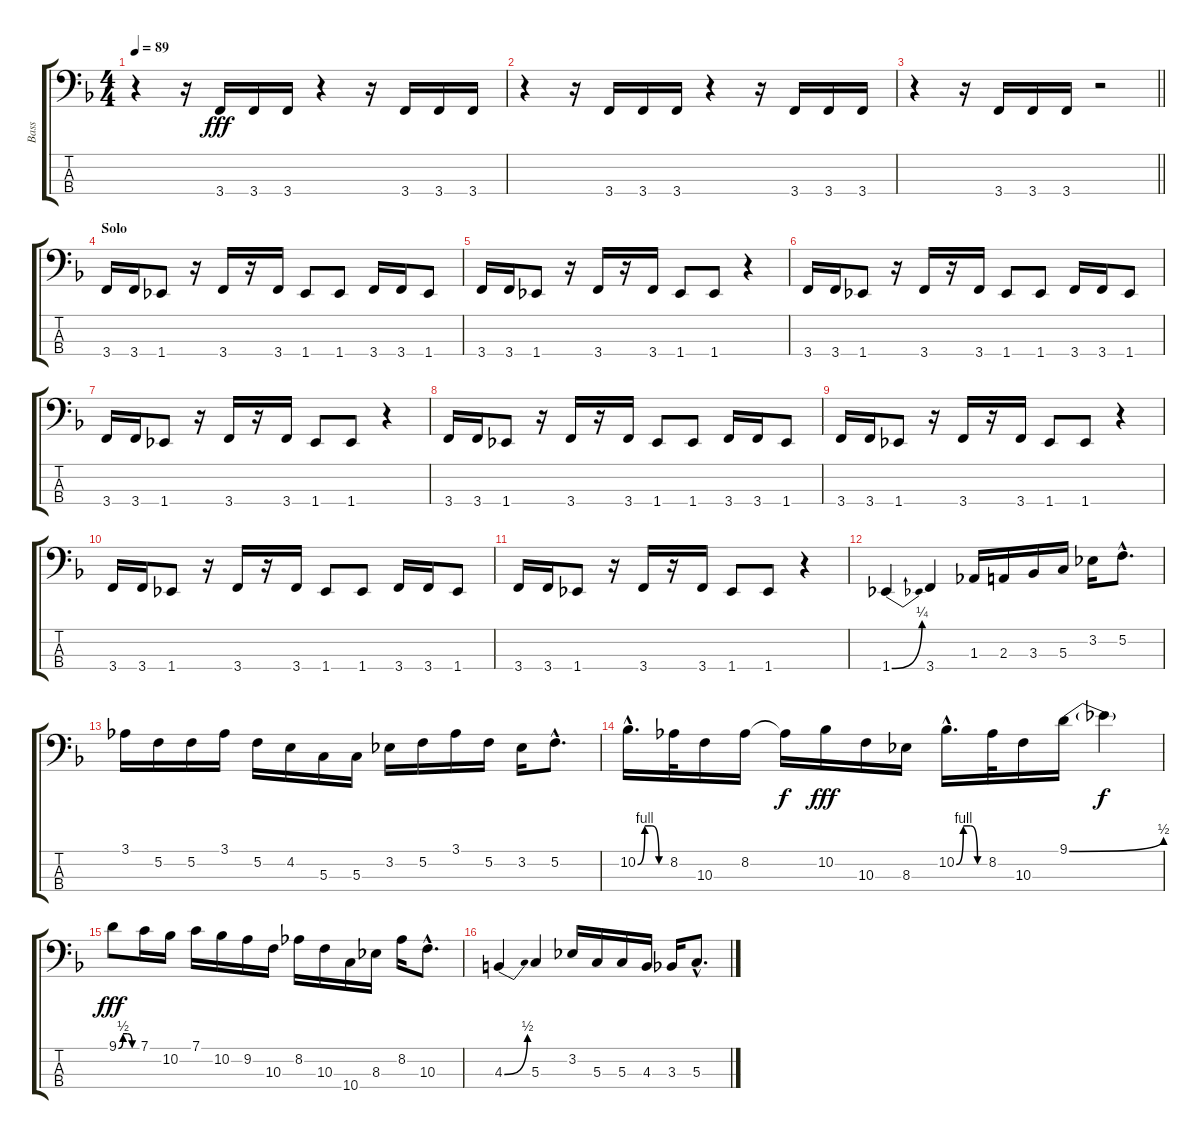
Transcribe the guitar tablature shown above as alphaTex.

\track ("Bass" "Bass") {instrument electricbassfinger}
\staff {score tabs}
\tuning (F2 C2 G1 D1) {hide}
\ts (4 4)
\tempo 89
\clef f4
\ks f
r.4{dy fff} r.16 3.4.16 3.4.16 3.4.16 r.4 r.16 3.4.16 3.4.16 3.4.16 |
r.4 r.16 3.4.16 3.4.16 3.4.16 r.4 r.16 3.4.16 3.4.16 3.4.16 |
\barLineRight lightlight
r.4 r.16 3.4.16 3.4.16 3.4.16 r.2 |
\section ("" "Solo")
3.4.16 3.4.16 1.4.8 r.16 3.4.16 r.16 3.4.16 1.4.8 1.4.8 3.4.16 3.4.16 1.4.8 |
3.4.16 3.4.16 1.4.8 r.16 3.4.16 r.16 3.4.16 1.4.8 1.4.8 r.4 |
3.4.16 3.4.16 1.4.8 r.16 3.4.16 r.16 3.4.16 1.4.8 1.4.8 3.4.16 3.4.16 1.4.8 |
3.4.16 3.4.16 1.4.8 r.16 3.4.16 r.16 3.4.16 1.4.8 1.4.8 r.4 |
3.4.16 3.4.16 1.4.8 r.16 3.4.16 r.16 3.4.16 1.4.8 1.4.8 3.4.16 3.4.16 1.4.8 |
3.4.16 3.4.16 1.4.8 r.16 3.4.16 r.16 3.4.16 1.4.8 1.4.8 r.4 |
3.4.16 3.4.16 1.4.8 r.16 3.4.16 r.16 3.4.16 1.4.8 1.4.8 3.4.16 3.4.16 1.4.8 |
3.4.16 3.4.16 1.4.8 r.16 3.4.16 r.16 3.4.16 1.4.8 1.4.8 r.4 |
1.4{be (bend 0 0 60 1)}.4 3.4.4 1.3.16 2.3.16 3.3.16 5.3.16 3.2.16 5.2{hac}.8{d} |
3.1.16 5.2.16 5.2.16 3.1.16 5.2.16 4.2.16 5.3.16 5.3.16 3.2.16 5.2.16 3.1.16 5.2.16 3.2.16 5.2{hac}.8{d} |
10.2{be (custom 0 0 15 4 30 4 45 0 60 0) hac}.16{d} 8.2.32 10.3.16 8.2.16 8.2{t}.16{dy f} 10.2.16{dy fff} 10.3.16 8.3.16 10.2{be (custom 0 0 15 4 30 4 45 0 60 0) hac}.16{d} 8.2.32 10.3.16 9.1{be (bend 0 0 60 2)}.16 9.1{t}.4{dy f} |
9.1{be (custom 0 0 15 2 30 2 45 0 60 0)}.8{dy fff} 7.1.16 10.2.16 7.1.16 10.2.16 9.2.16 10.3.16 8.2.16 10.3.16 10.4.16 8.3.16 8.2.16 10.3{hac}.8{d} |
4.3{be (bend 0 0 60 2)}.4 5.3.4 3.2.16 5.3.16 5.3.16 4.3.16 3.3.16 5.3{hac}.8{d}
